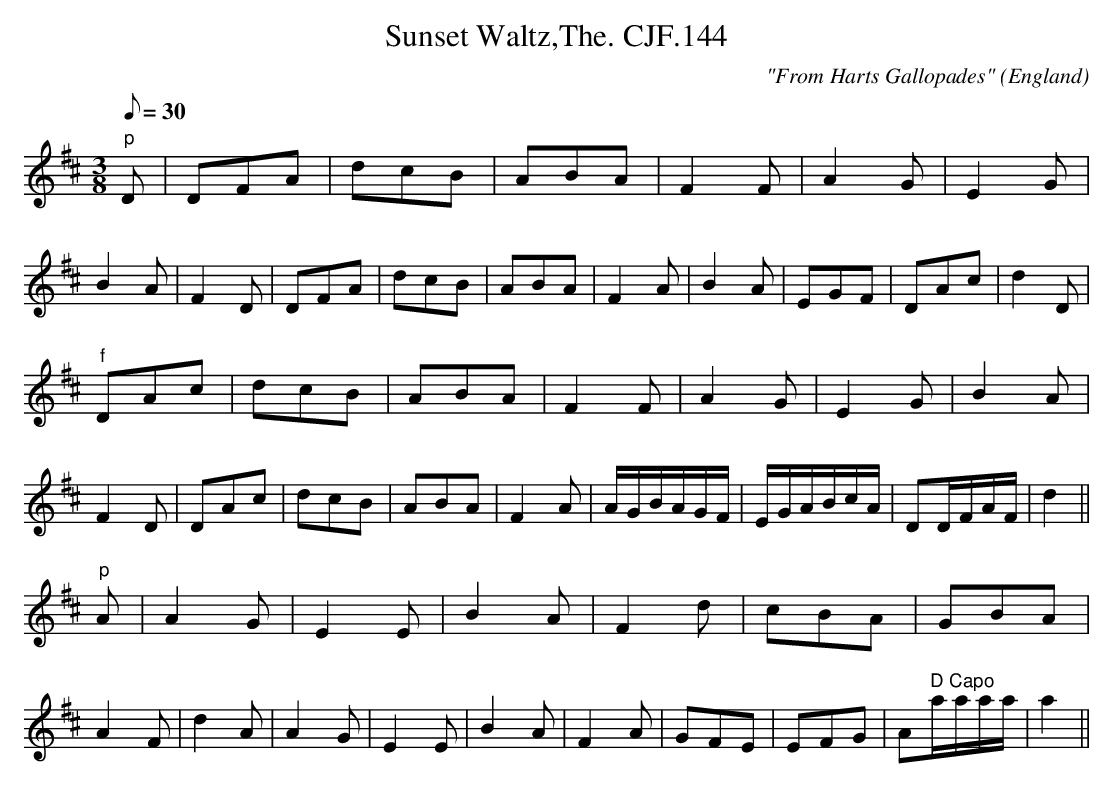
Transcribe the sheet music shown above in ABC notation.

X:1
T:Sunset Waltz,The. CJF.144
M:3/8
L:1/8
Q:30
C:"From Harts Gallopades"
O:England
K:D
"p"D|DFA|dcB|ABA|F2F|A2G|E2G|B2A|F2D|DFA|dcB|ABA|F2A|
B2A|EGF|DAc|d2D|!"f"DAc|dcB|ABA|F2F|A2G|E2G|B2A|F2D|DAc|
dcB|ABA|F2A|A/G/B/A/G/F/|E/G/A/B/c/A/|\
DD/F/A/F/|d2h||!"p"A|A2G|E2E|B2A|F2d|
cBA|GBA|A2F|d2A|A2G|E2E|B2A|F2A|GFE|EFG|A" D Capo"a/a/a/a/|a2||
